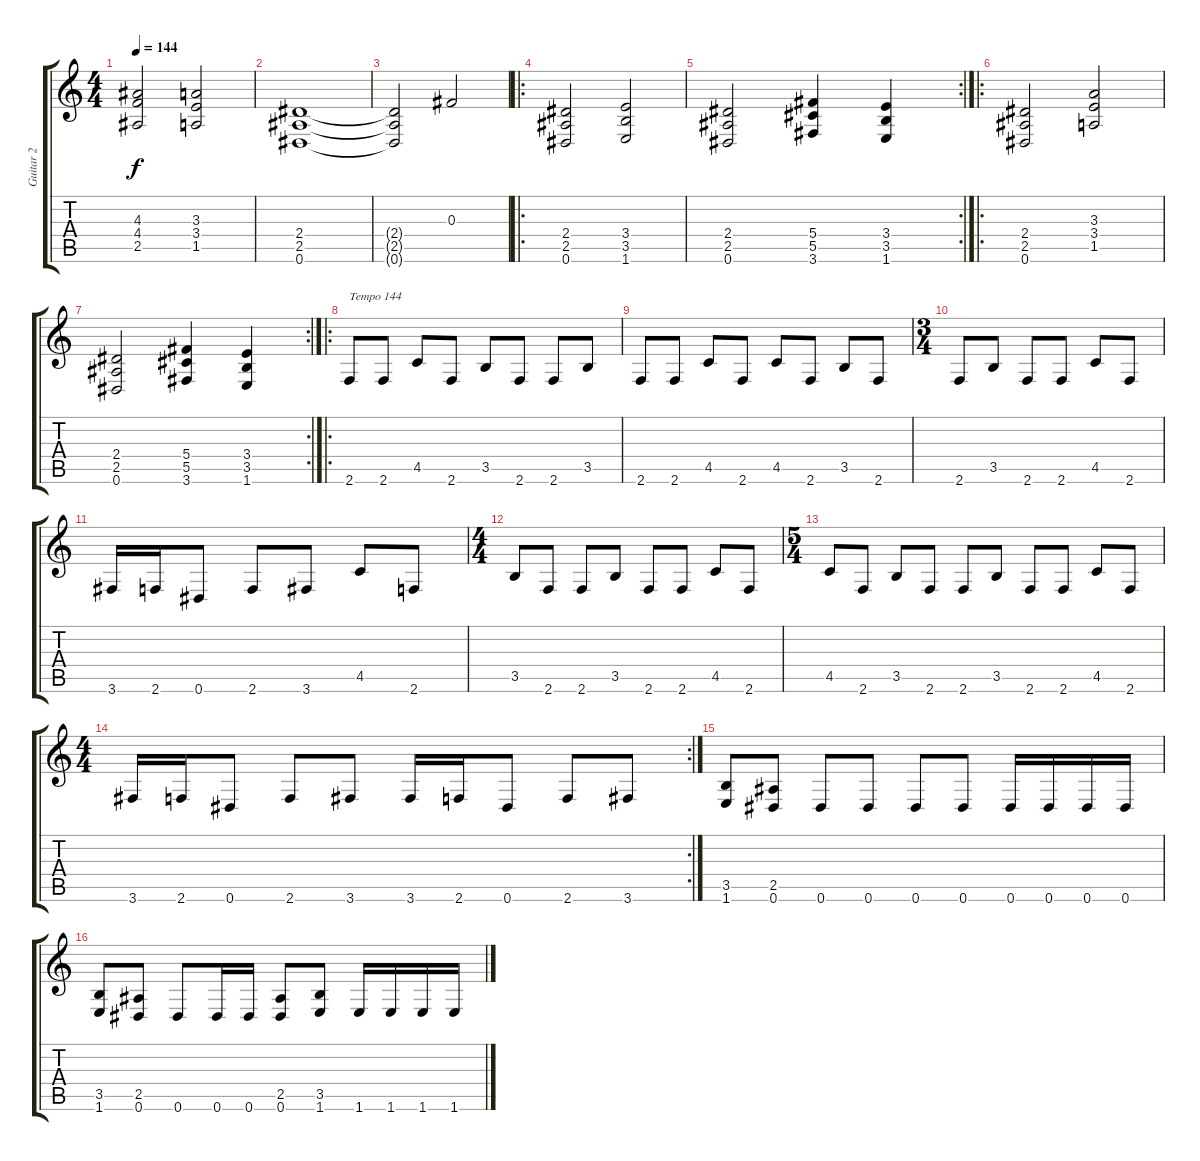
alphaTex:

\track ("Guitar 2" "Guitar 2") {instrument distortionguitar}
\staff {score tabs}
\tuning (Eb4 Bb3 Gb3 Db3 Ab2 Eb2) {hide}
\ts (4 4)
\tempo 144
\clef g2
\ks c
(4.3 4.4 2.5).2{dy f} (3.3 3.4 1.5).2 |
(2.4 2.5 0.6).1 |
(2.4{t} 2.5{t} 0.6{t}).2 0.3.2 |
\ro
(2.4 2.5 0.6).2 (3.4 3.5 1.6).2 |
\rc 2
(2.4 2.5 0.6).2 (5.4 5.5 3.6).4 (3.4 3.5 1.6).4 |
\ro
(2.4 2.5 0.6).2 (3.3 3.4 1.5).2 |
\rc 2
(2.4 2.5 0.6).2 (5.4 5.5 3.6).4 (3.4 3.5 1.6).4 |
\ro
2.6.8{txt "Tempo 144"} 2.6.8 4.5.8 2.6.8 3.5.8 2.6.8 2.6.8 3.5.8 |
2.6.8 2.6.8 4.5.8 2.6.8 4.5.8 2.6.8 3.5.8 2.6.8 |
\ts (3 4)
2.6.8 3.5.8 2.6.8 2.6.8 4.5.8 2.6.8 |
3.6.16 2.6.16 0.6.8 2.6.8 3.6.8 4.5.8 2.6.8 |
\ts (4 4)
3.5.8 2.6.8 2.6.8 3.5.8 2.6.8 2.6.8 4.5.8 2.6.8 |
\ts (5 4)
4.5.8 2.6.8 3.5.8 2.6.8 2.6.8 3.5.8 2.6.8 2.6.8 4.5.8 2.6.8 |
\rc 2
\ts (4 4)
3.6.16 2.6.16 0.6.8 2.6.8 3.6.8 3.6.16 2.6.16 0.6.8 2.6.8 3.6.8 |
(3.5 1.6).8 (2.5 0.6).8 0.6.8 0.6.8 0.6.8 0.6.8 0.6.16 0.6.16 0.6.16 0.6.16 |
(3.5 1.6).8 (2.5 0.6).8 0.6.8 0.6.16 0.6.16 (2.5 0.6).8 (3.5 1.6).8 1.6.16 1.6.16 1.6.16 1.6.16
